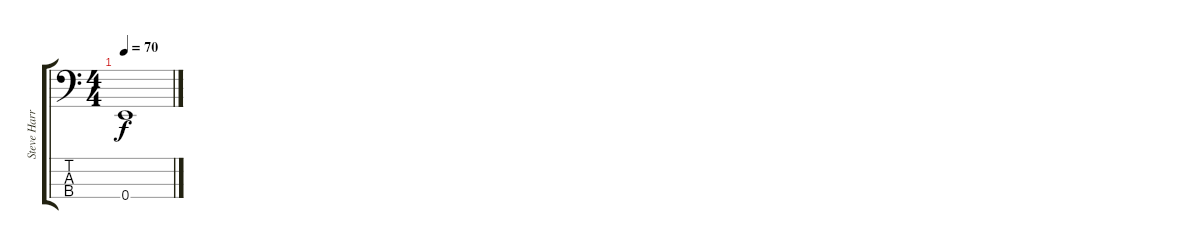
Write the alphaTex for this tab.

\track ("Steve Harris" "Steve Harr") {instrument electricbassfinger}
\staff {score tabs}
\tuning (G2 D2 A1 E1) {hide}
\ts (4 4)
\tempo 70
\clef f4
\ks c
0.4{t}.1{dy f}
